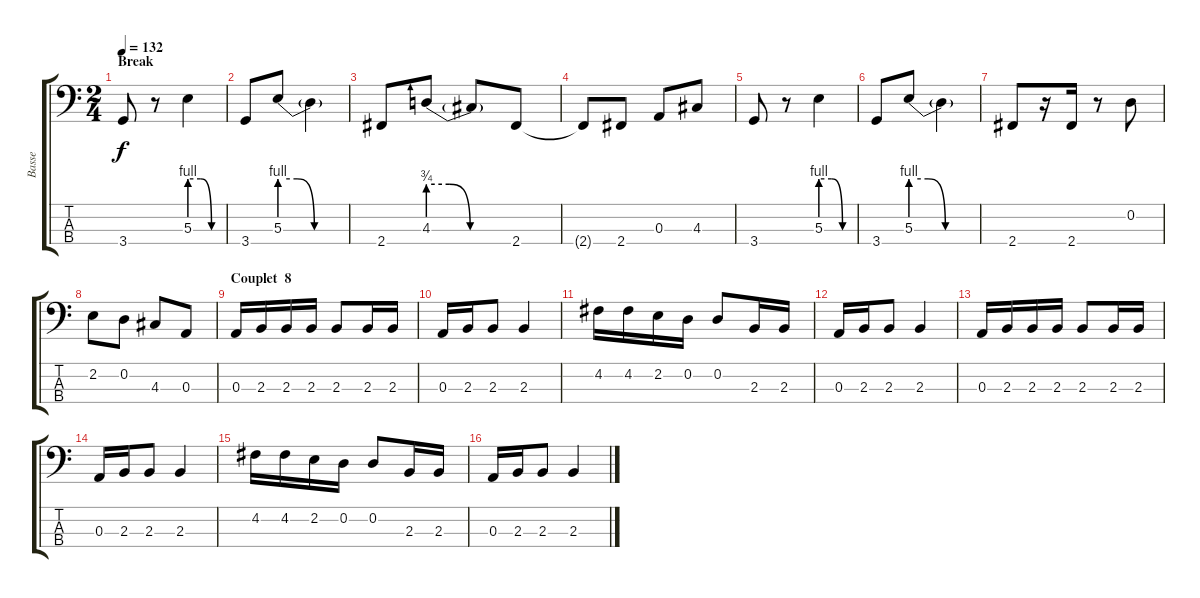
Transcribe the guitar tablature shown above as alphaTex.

\track ("Basse" "Basse") {instrument electricbassfinger}
\staff {score tabs}
\tuning (G2 D2 A1 E1) {hide}
\ts (2 4)
\section ("" "Break")
\tempo 132
\clef f4
\ks c
3.4.8{dy f} r.8 5.3{be (custom 0 4 20 4 40 0 60 0)}.4 |
3.4.8 5.3{be (custom 0 4 15 4 30 0 40 0 60 0)}.8 5.3{t}.4 |
2.4.8 4.3{be (custom 0 3 15 3 30 0 40 0 60 0)}.8 4.3{t}.8 2.4.8 |
2.4{t}.8 2.4.8 0.3.8 4.3.8 |
3.4.8 r.8 5.3{be (custom 0 4 20 4 40 0 60 0)}.4 |
3.4.8 5.3{be (custom 0 4 15 4 30 0 40 0 60 0)}.8 5.3{t}.4 |
2.4.8 r.16 2.4.16 r.8 0.2.8 |
2.2.8 0.2.8 4.3.8 0.3.8 |
\section ("" "Couplet  8")
0.3.16 2.3.16 2.3.16 2.3.16 2.3.8 2.3.16 2.3.16 |
0.3.16 2.3.16 2.3.8 2.3.4 |
4.2.16 4.2.16 2.2.16 0.2.16 0.2.8 2.3.16 2.3.16 |
0.3.16 2.3.16 2.3.8 2.3.4 |
0.3.16 2.3.16 2.3.16 2.3.16 2.3.8 2.3.16 2.3.16 |
0.3.16 2.3.16 2.3.8 2.3.4 |
4.2.16 4.2.16 2.2.16 0.2.16 0.2.8 2.3.16 2.3.16 |
0.3.16 2.3.16 2.3.8 2.3.4
